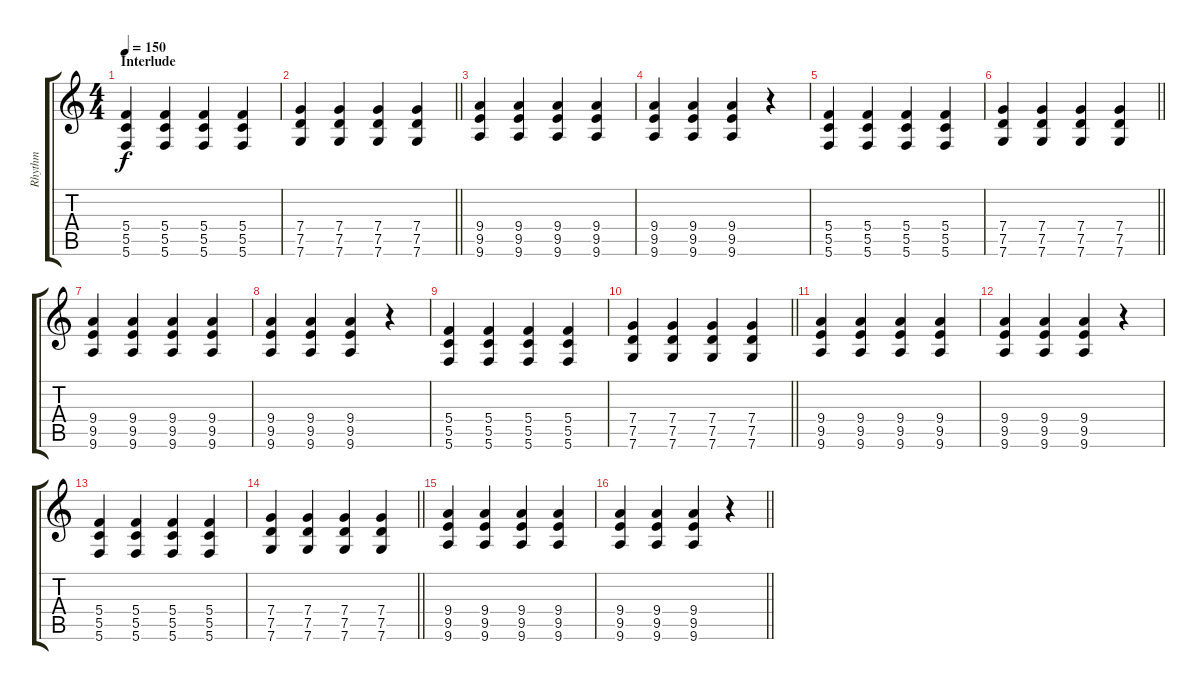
\track ("Rhythm" "Rhythm") {instrument distortionguitar}
\staff {score tabs}
\tuning (D4 A3 F3 C3 G2 C2) {hide}
\ts (4 4)
\section ("" "Interlude")
\tempo 150
\clef g2
\ks c
(5.4 5.5 5.6).4{dy f} (5.4 5.5 5.6).4 (5.4 5.5 5.6).4 (5.4 5.5 5.6).4 |
\barLineRight lightlight
(7.4 7.5 7.6).4 (7.4 7.5 7.6).4 (7.4 7.5 7.6).4 (7.4 7.5 7.6).4 |
(9.4 9.5 9.6).4 (9.4 9.5 9.6).4 (9.4 9.5 9.6).4 (9.4 9.5 9.6).4 |
(9.4 9.5 9.6).4 (9.4 9.5 9.6).4 (9.4 9.5 9.6).4 r.4 |
(5.4 5.5 5.6).4 (5.4 5.5 5.6).4 (5.4 5.5 5.6).4 (5.4 5.5 5.6).4 |
\barLineRight lightlight
(7.4 7.5 7.6).4 (7.4 7.5 7.6).4 (7.4 7.5 7.6).4 (7.4 7.5 7.6).4 |
(9.4 9.5 9.6).4 (9.4 9.5 9.6).4 (9.4 9.5 9.6).4 (9.4 9.5 9.6).4 |
(9.4 9.5 9.6).4 (9.4 9.5 9.6).4 (9.4 9.5 9.6).4 r.4 |
(5.4 5.5 5.6).4 (5.4 5.5 5.6).4 (5.4 5.5 5.6).4 (5.4 5.5 5.6).4 |
\barLineRight lightlight
(7.4 7.5 7.6).4 (7.4 7.5 7.6).4 (7.4 7.5 7.6).4 (7.4 7.5 7.6).4 |
(9.4 9.5 9.6).4 (9.4 9.5 9.6).4 (9.4 9.5 9.6).4 (9.4 9.5 9.6).4 |
(9.4 9.5 9.6).4 (9.4 9.5 9.6).4 (9.4 9.5 9.6).4 r.4 |
(5.4 5.5 5.6).4 (5.4 5.5 5.6).4 (5.4 5.5 5.6).4 (5.4 5.5 5.6).4 |
\barLineRight lightlight
(7.4 7.5 7.6).4 (7.4 7.5 7.6).4 (7.4 7.5 7.6).4 (7.4 7.5 7.6).4 |
(9.4 9.5 9.6).4 (9.4 9.5 9.6).4 (9.4 9.5 9.6).4 (9.4 9.5 9.6).4 |
\barLineRight lightlight
(9.4 9.5 9.6).4 (9.4 9.5 9.6).4 (9.4 9.5 9.6).4 r.4
